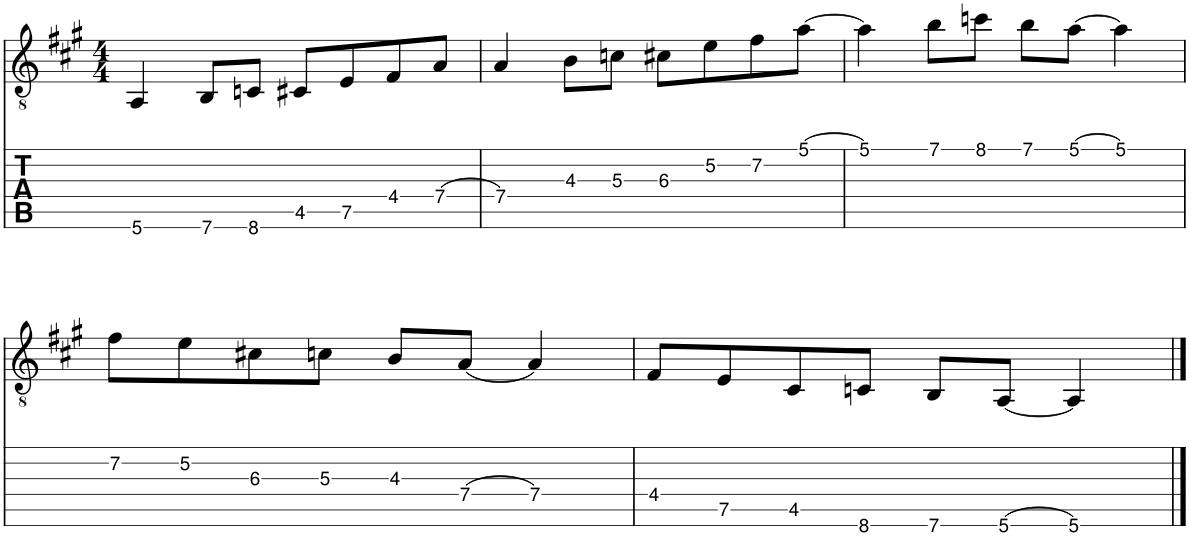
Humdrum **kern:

**kern	**kern
*part1	*part1
*staff2	*staff1
*I"Guitare classique	*
*I'Guit.	*
*stria6	*
*	*clefGv2
*k[f#c#g#]	*k[f#c#g#]
*M4/4	*M4/4
=1	=1
4AA	4AA/
8BBL	8BB/L
8CnJ	8Cn/J
8C#XL	8C#X/L
8EJ	8E/
8F#L	8F#/
[8AJ	8A/J
=2	=2
4A]	4A/
8BL	8B\L
8cJ	8cn\J
8c#XL	8c#X\L
8eJ	8e\
8f#L	8f#\
[8aJ	[8a\J
=3	=3
4a]	4a\]
8bL	8b\L
8ccJ	8ccn\J
8bL	8b\L
[8aJ	[8a\J
4a]	4a\]
!!LO:LB:g=z
=4	=4
8f#L	8f#\L
8eJ	8e\
8c#XL	8c#X\
8cJ	8cn\J
8BL	8B/L
[8AJ	[8A/J
4A]	4A/]
=5	=5
8F#L	8F#/L
8EJ	8E/
8C#L	8C#/
8CJ	8Cn/J
8BBL	8BB/L
[8AAJ	[8AA/J
4AA]	4AA/]
==	==
*-	*-
